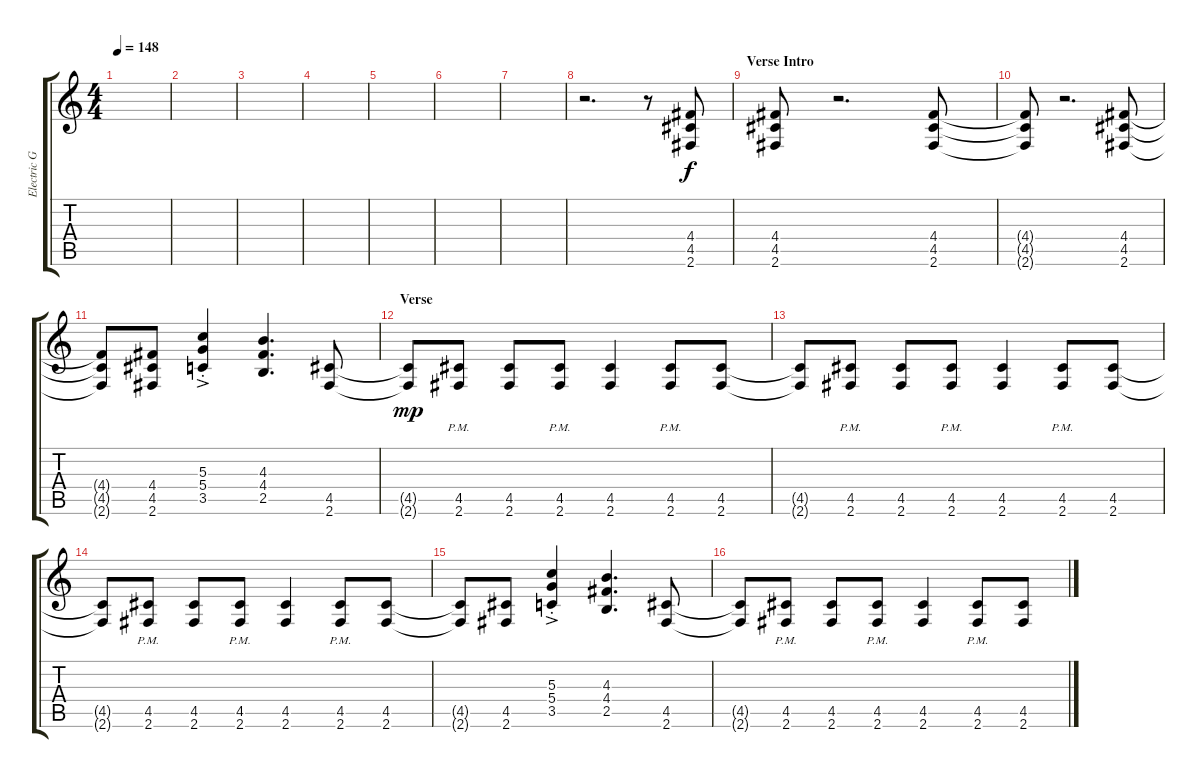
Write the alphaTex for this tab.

\track ("Electric Guitar Rhythm (Drive)" "Electric G") {instrument distortionguitar}
\staff {score tabs}
\tuning (E4 B3 G3 D3 A2 E2) {hide}
\ts (4 4)
\tempo 148
\clef g2
\ks c
|
|
|
|
|
|
|
r.2{d} r.8 (4.4 4.5 2.6).8 |
\section ("" "Verse Intro ")
(4.4 4.5 2.6).8 r.2{d} (4.4 4.5 2.6).8 |
(4.4{t} 4.5{t} 2.6{t}).8 r.2{d} (4.4 4.5 2.6).8 |
(4.4{t} 4.5{t} 2.6{t}).8 (4.4 4.5 2.6).8 (5.3{ac st} 5.4{ac st} 3.5{ac st}).4 (4.3 4.4 2.5).4{d} (4.5 2.6).8 |
\section ("" "Verse")
(4.5{t} 2.6{t}).8{dy mp} (4.5{pm} 2.6{pm}).8 (4.5 2.6).8 (4.5{pm} 2.6{pm}).8 (4.5 2.6).4 (4.5{pm} 2.6{pm}).8 (4.5 2.6).8 |
(4.5{t} 2.6{t}).8 (4.5{pm} 2.6{pm}).8 (4.5 2.6).8 (4.5{pm} 2.6{pm}).8 (4.5 2.6).4 (4.5{pm} 2.6{pm}).8 (4.5 2.6).8 |
(4.5{t} 2.6{t}).8 (4.5{pm} 2.6{pm}).8 (4.5 2.6).8 (4.5{pm} 2.6{pm}).8 (4.5 2.6).4 (4.5{pm} 2.6{pm}).8 (4.5 2.6).8 |
(4.5{t} 2.6{t}).8 (4.5 2.6).8 (5.3{ac st} 5.4{ac st} 3.5{ac st}).4 (4.3 4.4 2.5).4{d} (4.5 2.6).8 |
(4.5{t} 2.6{t}).8 (4.5{pm} 2.6{pm}).8 (4.5 2.6).8 (4.5{pm} 2.6{pm}).8 (4.5 2.6).4 (4.5{pm} 2.6{pm}).8 (4.5 2.6).8
